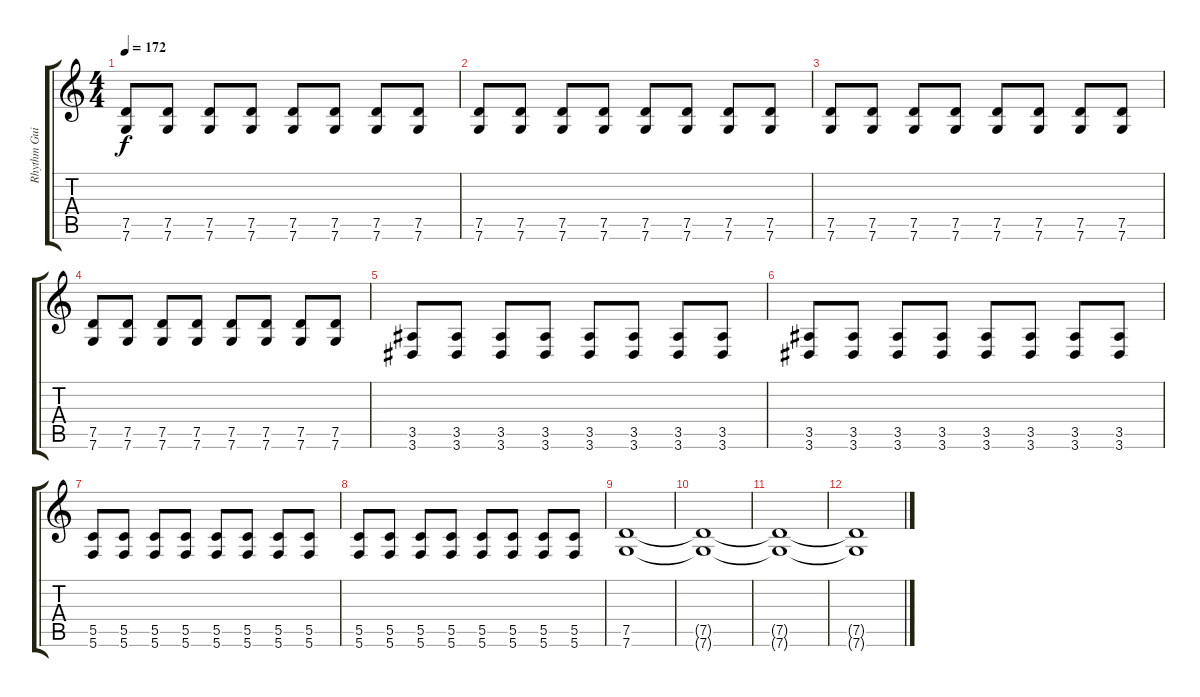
\track ("Rhythm Guitar 1" "Rhythm Gui") {instrument distortionguitar}
\staff {score tabs}
\tuning (D4 A3 F3 C3 G2 C2) {hide}
\ts (4 4)
\tempo 172
\clef g2
\ks c
(7.5 7.6).8{dy f} (7.5 7.6).8 (7.5 7.6).8 (7.5 7.6).8 (7.5 7.6).8 (7.5 7.6).8 (7.5 7.6).8 (7.5 7.6).8 |
(7.5 7.6).8 (7.5 7.6).8 (7.5 7.6).8 (7.5 7.6).8 (7.5 7.6).8 (7.5 7.6).8 (7.5 7.6).8 (7.5 7.6).8 |
(7.5 7.6).8 (7.5 7.6).8 (7.5 7.6).8 (7.5 7.6).8 (7.5 7.6).8 (7.5 7.6).8 (7.5 7.6).8 (7.5 7.6).8 |
(7.5 7.6).8 (7.5 7.6).8 (7.5 7.6).8 (7.5 7.6).8 (7.5 7.6).8 (7.5 7.6).8 (7.5 7.6).8 (7.5 7.6).8 |
(3.5 3.6).8 (3.5 3.6).8 (3.5 3.6).8 (3.5 3.6).8 (3.5 3.6).8 (3.5 3.6).8 (3.5 3.6).8 (3.5 3.6).8 |
(3.5 3.6).8 (3.5 3.6).8 (3.5 3.6).8 (3.5 3.6).8 (3.5 3.6).8 (3.5 3.6).8 (3.5 3.6).8 (3.5 3.6).8 |
(5.5 5.6).8 (5.5 5.6).8 (5.5 5.6).8 (5.5 5.6).8 (5.5 5.6).8 (5.5 5.6).8 (5.5 5.6).8 (5.5 5.6).8 |
(5.5 5.6).8 (5.5 5.6).8 (5.5 5.6).8 (5.5 5.6).8 (5.5 5.6).8 (5.5 5.6).8 (5.5 5.6).8 (5.5 5.6).8 |
(7.5 7.6).1 |
(7.5{t} 7.6{t}).1 |
(7.5{t} 7.6{t}).1 |
(7.5{t} 7.6{t}).1
